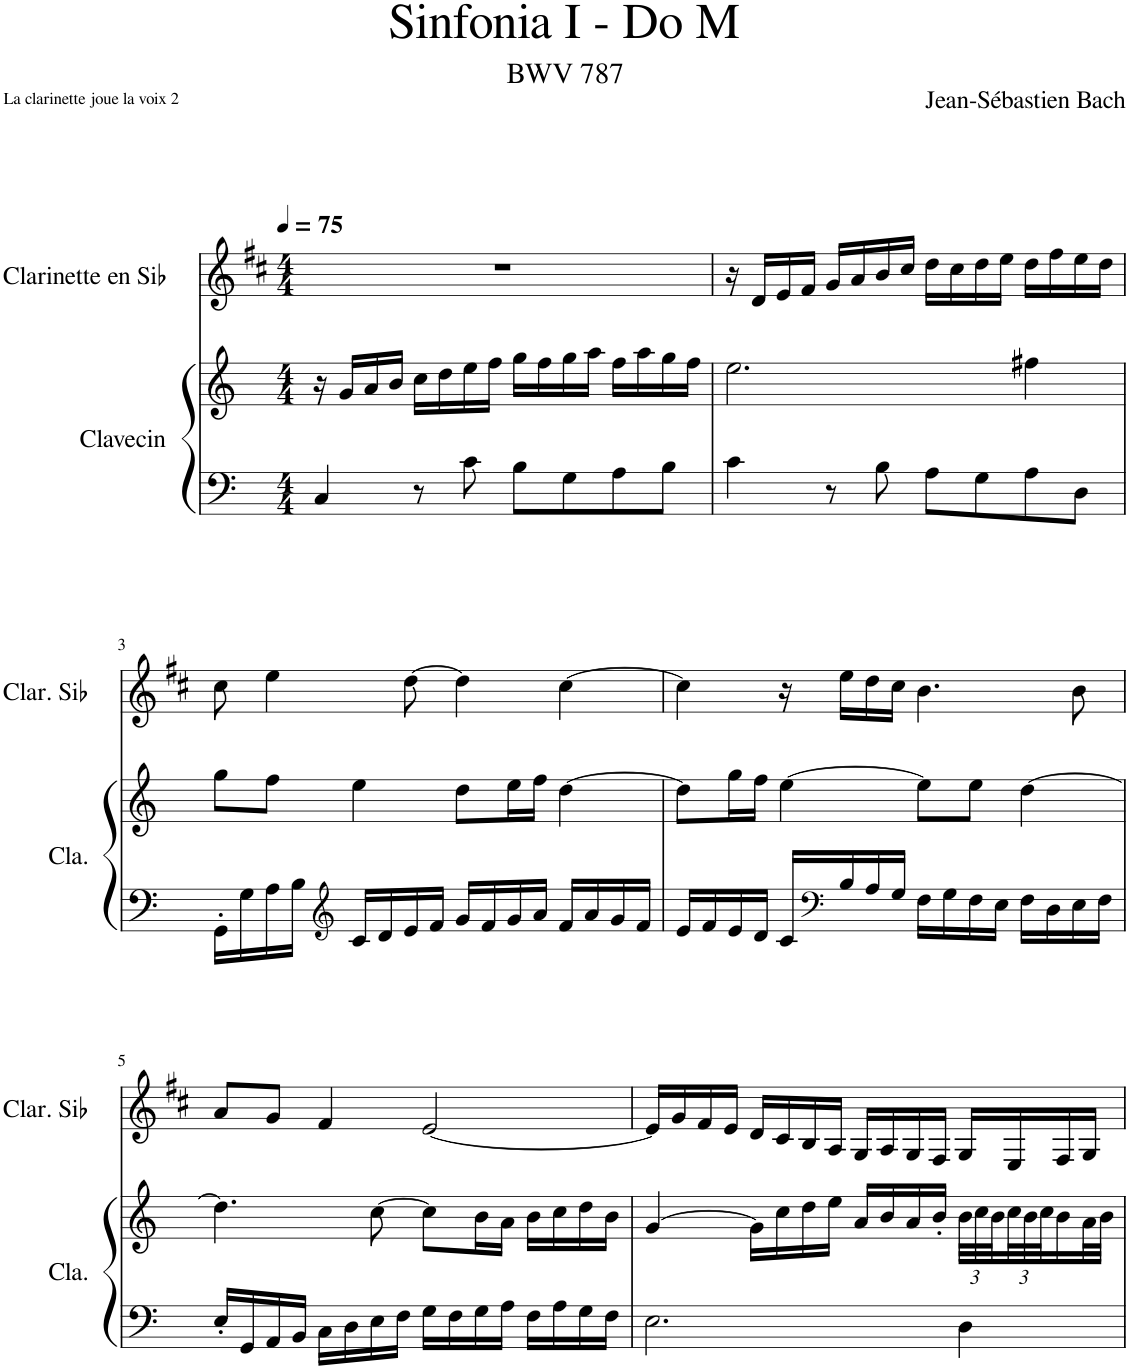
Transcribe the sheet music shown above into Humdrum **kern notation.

**kern	**kern	**kern
*part2	*part2	*part1
*staff3	*staff2	*staff1
*I"Clavecin	*	*I"Clarinette en Sib
*I'Cla.	*	*I'Clar. Sib
*clefF4	*clefG2	*clefG2
*	*	*Trd1c2
*k[]	*k[]	*k[f#c#]
*M4/4	*M4/4	*M4/4
*MM75	*MM75	*MM75
=1	=1	=1
4C/	16r	1r
.	16g/LL	.
.	16a/	.
.	16b/JJ	.
8r	16cc\LL	.
.	16dd\	.
8c\	16ee\	.
.	16ff\JJ	.
8B\L	16gg\LL	.
.	16ff\	.
8G\	16gg\	.
.	16aa\JJ	.
8A\	16ff\LL	.
.	16aa\	.
8B\J	16gg\	.
.	16ff\JJ	.
=2	=2	=2
4c\	2.ee\	16r
.	.	16d/LL
.	.	16e/
.	.	16f#/JJ
8r	.	16g/LL
.	.	16a/
8B\	.	16b/
.	.	16cc#/JJ
8A\L	.	16dd\LL
.	.	16cc#\
8G\	.	16dd\
.	.	16ee\JJ
8A\	4ff#X\	16dd\LL
.	.	16ff#\
8D\J	.	16ee\
.	.	16dd\JJ
!!LO:LB:g=z
=3	=3	=3
16GG'\LL	8gg\L	8cc#\
16G\	.	.
16A\	8ff\J	4ee\
16B\JJ	.	.
*clefG2	*	*
16c/LL	4ee\	.
16d/	.	.
16e/	.	[8dd\
16f/JJ	.	.
16g/LL	8dd\L	4dd\]
16f/	.	.
16g/	16ee\L	.
16a/JJ	16ff\JJ	.
16f/LL	[4dd\	[4cc#\
16a/	.	.
16g/	.	.
16f/JJ	.	.
=4	=4	=4
16e/LL	8dd\L]	4cc#\]
16f/	.	.
16e/	16gg\L	.
16d/JJ	16ff\JJ	.
16c/LL	[4ee\	16r
*clefF4	*	*
16B/	.	16ee\LL
16A/	.	16dd\
16G/JJ	.	16cc#\JJ
16F\LL	8ee\L]	4.b\
16G\	.	.
16F\	8ee\J	.
16E\JJ	.	.
16F\LL	[4dd\	.
16D\	.	.
16E\	.	8b\
16F\JJ	.	.
!!LO:LB:g=z
=5	=5	=5
16E'/LL	4.dd\]	8a/L
16GG/	.	.
16AA/	.	8g/J
16BB/JJ	.	.
16C\LL	.	4f#/
16D\	.	.
16E\	[8cc\	.
16F\JJ	.	.
16G\LL	8cc\L]	[2e/
16F\	.	.
16G\	16b\L	.
16A\JJ	16a\JJ	.
16F\LL	16b\LL	.
16A\	16cc\	.
16G\	16dd\	.
16F\JJ	16b\JJ	.
=6	=6	=6
2.E\	[4g/	16e/LL]
.	.	16g/
.	.	16f#/
.	.	16e/JJ
.	16g\LL]	16d/LL
.	16cc\	16c#/
.	16dd\	16B/
.	16ee\JJ	16A/JJ
.	16a/LL	16G/LL
.	16b/	16A/
.	16a/	16G/
.	16b'/JJ	16F#/JJ
*	*Xbrackettup	*
4D\	48b\LLL	16G/LL
.	48cc\	.
.	48b\	.
.	48cc\	16E/
.	48b\	.
.	48cc\J	.
.	16b\	16F#/
.	32a\L	16G/JJ
.	32b\JJJ	.
=	=	=
*-	*-	*-
